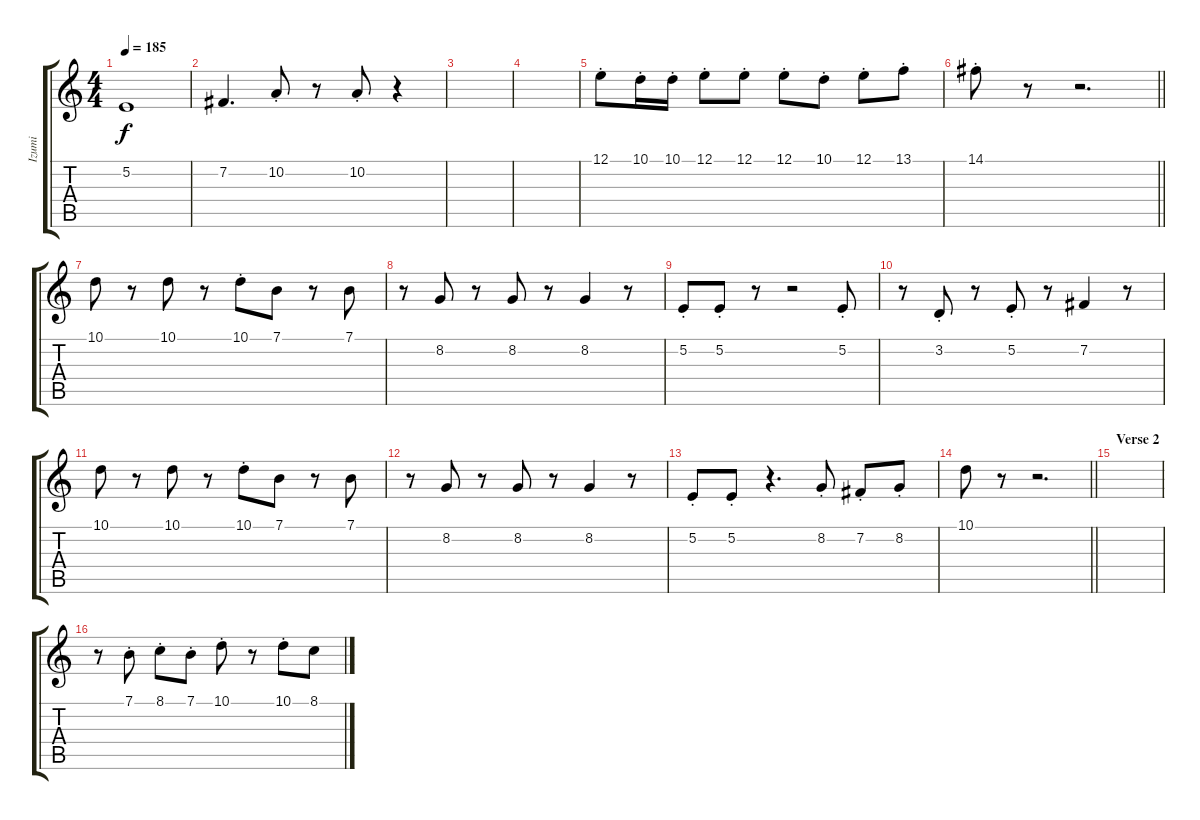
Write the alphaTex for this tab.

\track ("Izumi" "Izumi") {instrument trumpet}
\staff {score tabs}
\tuning (E4 B3 G3 D3 A2 E2) {hide}
\ts (4 4)
\tempo 185
\clef g2
\ks c
5.2.1{dy f} |
7.2.4{d} 10.2{st}.8 r.8 10.2{st}.8 r.4 |
|
|
12.1{st}.8 10.1{st}.16 10.1{st}.16 12.1{st}.8 12.1{st}.8 12.1{st}.8 10.1{st}.8 12.1{st}.8 13.1{st}.8 |
\barLineRight lightlight
14.1{st}.8 r.8 r.2{d} |
\section ("" "")
10.1.8 r.8 10.1.8 r.8 10.1{st}.8 7.1.8 r.8 7.1.8 |
r.8 8.2.8 r.8 8.2.8 r.8 8.2.4 r.8 |
5.2{st}.8 5.2{st}.8 r.8 r.2 5.2{st}.8 |
r.8 3.2{st}.8 r.8 5.2{st}.8 r.8 7.2.4 r.8 |
10.1.8 r.8 10.1.8 r.8 10.1{st}.8 7.1.8 r.8 7.1.8 |
r.8 8.2.8 r.8 8.2.8 r.8 8.2.4 r.8 |
5.2{st}.8 5.2{st}.8 r.4{d} 8.2{st}.8 7.2{st}.8 8.2{st}.8 |
\barLineRight lightlight
10.1.8 r.8 r.2{d} |
\section ("" "Verse 2")
|
r.8 7.1{st}.8 8.1{st}.8 7.1{st}.8 10.1{st}.8 r.8 10.1{st}.8 8.1.8
